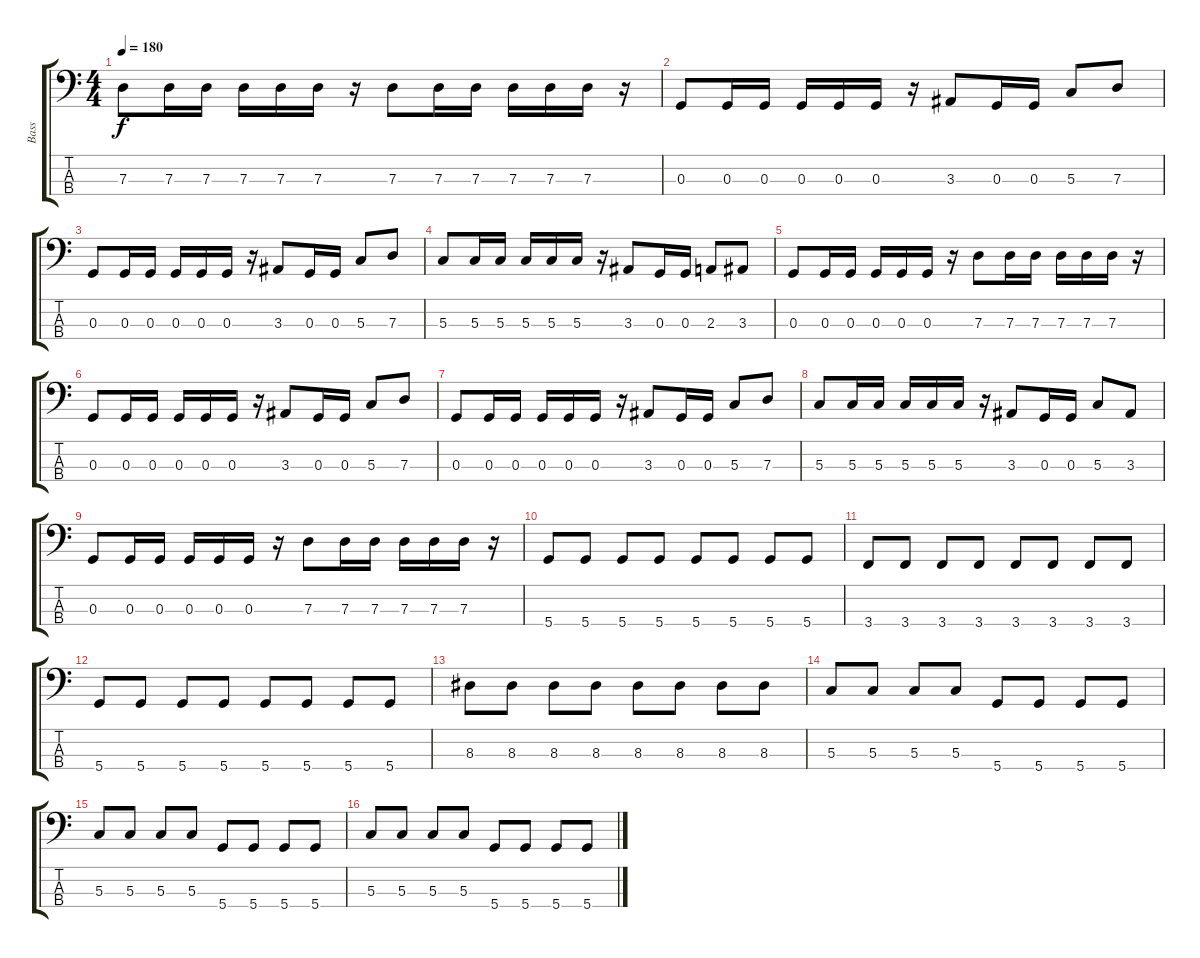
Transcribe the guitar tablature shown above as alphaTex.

\track ("Bass" "Bass") {instrument electricbasspick}
\staff {score tabs}
\tuning (F2 C2 G1 D1) {hide}
\ts (4 4)
\tempo 180
\clef f4
\ks c
7.3.8{dy f} 7.3.16 7.3.16 7.3.16 7.3.16 7.3.16 r.16 7.3.8 7.3.16 7.3.16 7.3.16 7.3.16 7.3.16 r.16 |
0.3.8 0.3.16 0.3.16 0.3.16 0.3.16 0.3.16 r.16 3.3.8 0.3.16 0.3.16 5.3.8 7.3.8 |
0.3.8 0.3.16 0.3.16 0.3.16 0.3.16 0.3.16 r.16 3.3.8 0.3.16 0.3.16 5.3.8 7.3.8 |
5.3.8 5.3.16 5.3.16 5.3.16 5.3.16 5.3.16 r.16 3.3.8 0.3.16 0.3.16 2.3.8 3.3.8 |
0.3.8 0.3.16 0.3.16 0.3.16 0.3.16 0.3.16 r.16 7.3.8 7.3.16 7.3.16 7.3.16 7.3.16 7.3.16 r.16 |
0.3.8 0.3.16 0.3.16 0.3.16 0.3.16 0.3.16 r.16 3.3.8 0.3.16 0.3.16 5.3.8 7.3.8 |
0.3.8 0.3.16 0.3.16 0.3.16 0.3.16 0.3.16 r.16 3.3.8 0.3.16 0.3.16 5.3.8 7.3.8 |
5.3.8 5.3.16 5.3.16 5.3.16 5.3.16 5.3.16 r.16 3.3.8 0.3.16 0.3.16 5.3.8 3.3.8 |
0.3.8 0.3.16 0.3.16 0.3.16 0.3.16 0.3.16 r.16 7.3.8 7.3.16 7.3.16 7.3.16 7.3.16 7.3.16 r.16 |
5.4.8 5.4.8 5.4.8 5.4.8 5.4.8 5.4.8 5.4.8 5.4.8 |
3.4.8 3.4.8 3.4.8 3.4.8 3.4.8 3.4.8 3.4.8 3.4.8 |
5.4.8 5.4.8 5.4.8 5.4.8 5.4.8 5.4.8 5.4.8 5.4.8 |
8.3.8 8.3.8 8.3.8 8.3.8 8.3.8 8.3.8 8.3.8 8.3.8 |
5.3.8 5.3.8 5.3.8 5.3.8 5.4.8 5.4.8 5.4.8 5.4.8 |
5.3.8 5.3.8 5.3.8 5.3.8 5.4.8 5.4.8 5.4.8 5.4.8 |
5.3.8 5.3.8 5.3.8 5.3.8 5.4.8 5.4.8 5.4.8 5.4.8
